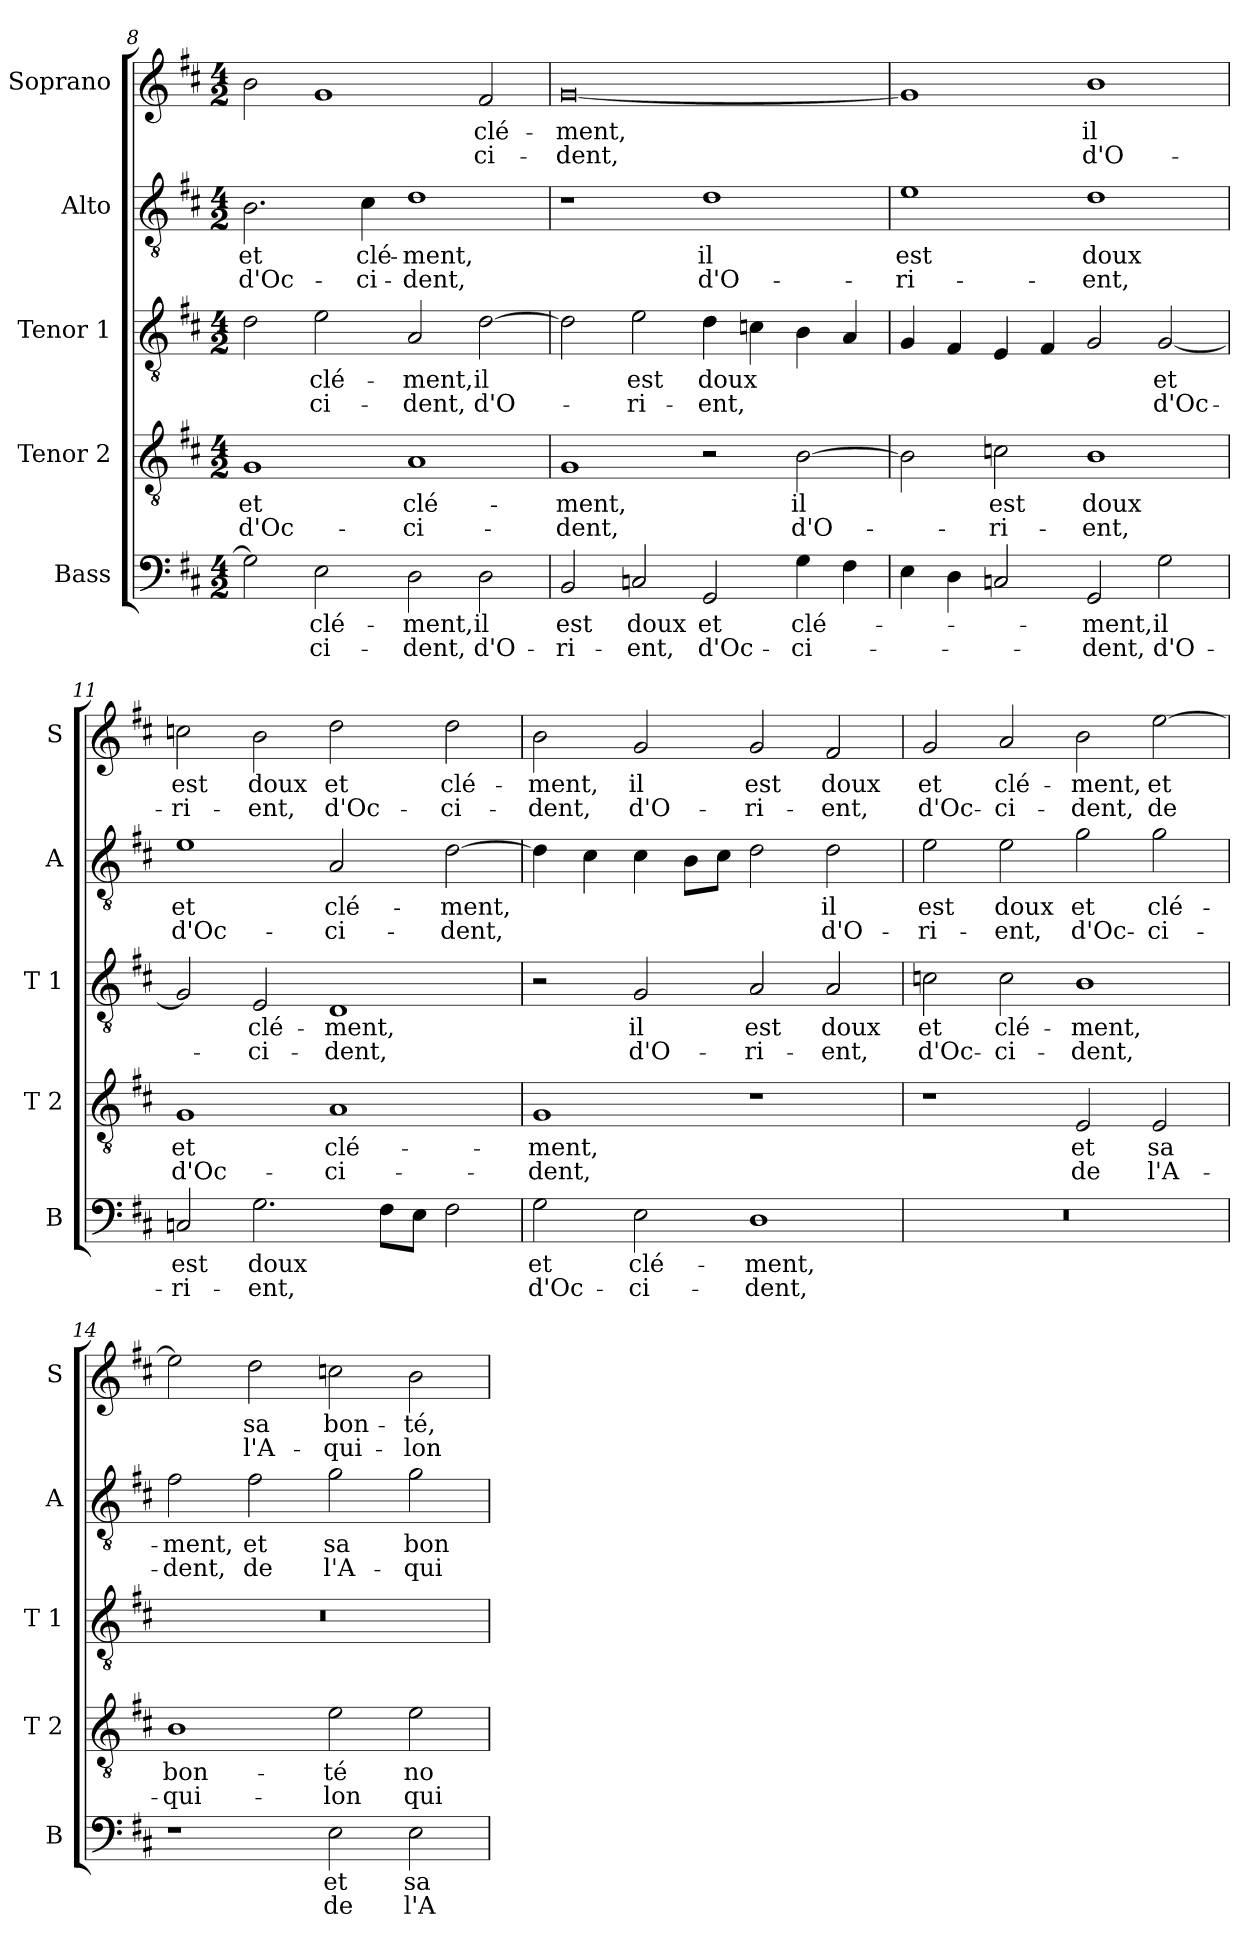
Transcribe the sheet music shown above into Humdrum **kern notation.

**kern	**text	**text	**kern	**text	**text	**kern	**text	**text	**kern	**text	**text	**kern	**text	**text
*part5	*part5	*part5	*part4	*part4	*part4	*part3	*part3	*part3	*part2	*part2	*part2	*part1	*part1	*part1
*staff5	*staff5	*staff5	*staff4	*staff4	*staff4	*staff3	*staff3	*staff3	*staff2	*staff2	*staff2	*staff1	*staff1	*staff1
*I"Bass	*	*	*I"Tenor 2	*	*	*I"Tenor 1	*	*	*I"Alto	*	*	*I"Soprano	*	*
*I'B	*	*	*I'T 2	*	*	*I'T 1	*	*	*I'A	*	*	*I'S	*	*
*clefF4	*	*	*clefGv2	*	*	*clefGv2	*	*	*clefGv2	*	*	*clefG2	*	*
*k[f#c#]	*	*	*k[f#c#]	*	*	*k[f#c#]	*	*	*k[f#c#]	*	*	*k[f#c#]	*	*
*D:	*	*	*D:	*	*	*D:	*	*	*D:	*	*	*D:	*	*
*M4/2	*	*	*M4/2	*	*	*M4/2	*	*	*M4/2	*	*	*M4/2	*	*
=8	=8	=8	=8	=8	=8	=8	=8	=8	=8	=8	=8	=8	=8	=8
!	!	!	!	!LO:LY:b	!LO:LY:b	!	!	!	!	!LO:LY:b	!LO:LY:b	!	!	!
2G\]	.	.	1G	et	d'Oc-	2d\	.	.	2.B\	et	d'Oc-	2b\	.	.
!	!LO:LY:b	!LO:LY:b	!	!	!	!	!LO:LY:b	!LO:LY:b	!	!	!	!	!	!
2E\	clé-	-ci-	.	.	.	2e\	clé-	-ci-	.	.	.	1g	.	.
!	!	!	!	!	!	!	!	!	!	!LO:LY:b	!LO:LY:b	!	!	!
.	.	.	.	.	.	.	.	.	4c#\	clé-	-ci-	.	.	.
!	!LO:LY:b	!LO:LY:b	!	!LO:LY:b	!LO:LY:b	!	!LO:LY:b	!LO:LY:b	!	!LO:LY:b	!LO:LY:b	!	!	!
2D\	-ment,	-dent,	1A	clé-	-ci-	2A/	-ment,	-dent,	1d	-ment,	-dent,	.	.	.
!	!LO:LY:b	!LO:LY:b	!	!	!	!	!LO:LY:b	!LO:LY:b	!	!	!	!	!LO:LY:b	!LO:LY:b
2D\	il	d'O-	.	.	.	[2d\	il	d'O-	.	.	.	2f#/	clé-	-ci-
=9	=9	=9	=9	=9	=9	=9	=9	=9	=9	=9	=9	=9	=9	=9
!	!LO:LY:b	!LO:LY:b	!	!LO:LY:b	!LO:LY:b	!	!	!	!	!	!	!	!LO:LY:b	!LO:LY:b
2BB/	est	-ri-	1G	-ment,	-dent,	2d\]	.	.	1r	.	.	[0g	-ment,	-dent,
!	!LO:LY:b	!LO:LY:b	!	!	!	!	!LO:LY:b	!LO:LY:b	!	!	!	!	!	!
2Cn/	doux	-ent,	.	.	.	2e\	est	-ri-	.	.	.	.	.	.
!	!LO:LY:b	!LO:LY:b	!	!	!	!	!LO:LY:b	!LO:LY:b	!	!LO:LY:b	!LO:LY:b	!	!	!
2GG/	et	d'Oc-	2r	.	.	4d\	doux	-ent,	1d	il	d'O-	.	.	.
.	.	.	.	.	.	4cn\	.	.	.	.	.	.	.	.
!	!LO:LY:b	!LO:LY:b	!	!LO:LY:b	!LO:LY:b	!	!	!	!	!	!	!	!	!
4G\	clé-	-ci-	[2B\	il	d'O-	4B\	.	.	.	.	.	.	.	.
4F#\	.	.	.	.	.	4A/	.	.	.	.	.	.	.	.
!!LO:LB:g=z
=10	=10	=10	=10	=10	=10	=10	=10	=10	=10	=10	=10	=10	=10	=10
!	!	!	!	!	!	!	!	!	!	!LO:LY:b	!LO:LY:b	!	!	!
4E\	.	.	2B\]	.	.	4G/	.	.	1e	est	-ri-	1g]	.	.
4D\	.	.	.	.	.	4F#/	.	.	.	.	.	.	.	.
!	!	!	!	!LO:LY:b	!LO:LY:b	!	!	!	!	!	!	!	!	!
2Cn/	.	.	2cn\	est	-ri-	4E/	.	.	.	.	.	.	.	.
.	.	.	.	.	.	4F#/	.	.	.	.	.	.	.	.
!	!LO:LY:b	!LO:LY:b	!	!LO:LY:b	!LO:LY:b	!	!	!	!	!LO:LY:b	!LO:LY:b	!	!LO:LY:b	!LO:LY:b
2GG/	-ment,	-dent,	1B	doux	-ent,	2G/	.	.	1d	doux	-ent,	1b	il	d'O-
!	!LO:LY:b	!LO:LY:b	!	!	!	!	!LO:LY:b	!LO:LY:b	!	!	!	!	!	!
2G\	il	d'O-	.	.	.	[2G/	et	d'Oc-	.	.	.	.	.	.
=11	=11	=11	=11	=11	=11	=11	=11	=11	=11	=11	=11	=11	=11	=11
!	!LO:LY:b	!LO:LY:b	!	!LO:LY:b	!LO:LY:b	!	!	!	!	!LO:LY:b	!LO:LY:b	!	!LO:LY:b	!LO:LY:b
2Cn/	est	-ri-	1G	et	d'Oc-	2G/]	.	.	1e	et	d'Oc-	2ccn\	est	-ri-
!	!LO:LY:b	!LO:LY:b	!	!	!	!	!LO:LY:b	!LO:LY:b	!	!	!	!	!LO:LY:b	!LO:LY:b
2.G\	doux	-ent,	.	.	.	2E/	clé-	-ci-	.	.	.	2b\	doux	-ent,
!	!	!	!	!LO:LY:b	!LO:LY:b	!	!LO:LY:b	!LO:LY:b	!	!LO:LY:b	!LO:LY:b	!	!LO:LY:b	!LO:LY:b
.	.	.	1A	clé-	-ci-	1D	-ment,	-dent,	2A/	clé-	-ci-	2dd\	et	d'Oc-
8F#\L	.	.	.	.	.	.	.	.	.	.	.	.	.	.
8E\J	.	.	.	.	.	.	.	.	.	.	.	.	.	.
!	!	!	!	!	!	!	!	!	!	!LO:LY:b	!LO:LY:b	!	!LO:LY:b	!LO:LY:b
2F#\	.	.	.	.	.	.	.	.	[2d\	-ment,	-dent,	2dd\	clé-	-ci-
=12	=12	=12	=12	=12	=12	=12	=12	=12	=12	=12	=12	=12	=12	=12
!	!LO:LY:b	!LO:LY:b	!	!LO:LY:b	!LO:LY:b	!	!	!	!	!	!	!	!LO:LY:b	!LO:LY:b
2G\	et	d'Oc-	1G	-ment,	-dent,	2r	.	.	4d\]	.	.	2b\	-ment,	-dent,
.	.	.	.	.	.	.	.	.	4c#\	.	.	.	.	.
!	!LO:LY:b	!LO:LY:b	!	!	!	!	!LO:LY:b	!LO:LY:b	!	!	!	!	!LO:LY:b	!LO:LY:b
2E\	clé-	-ci-	.	.	.	2G/	il	d'O-	4c#\	.	.	2g/	il	d'O-
.	.	.	.	.	.	.	.	.	8B\L	.	.	.	.	.
.	.	.	.	.	.	.	.	.	8c#\J	.	.	.	.	.
!	!LO:LY:b	!LO:LY:b	!	!	!	!	!LO:LY:b	!LO:LY:b	!	!	!	!	!LO:LY:b	!LO:LY:b
1D	-ment,	-dent,	1r	.	.	2A/	est	-ri-	2d\	.	.	2g/	est	-ri-
!	!	!	!	!	!	!	!LO:LY:b	!LO:LY:b	!	!LO:LY:b	!LO:LY:b	!	!LO:LY:b	!LO:LY:b
.	.	.	.	.	.	2A/	doux	-ent,	2d\	il	d'O-	2f#/	doux	-ent,
!!LO:LB:g=z
=13	=13	=13	=13	=13	=13	=13	=13	=13	=13	=13	=13	=13	=13	=13
!	!	!	!	!	!	!	!LO:LY:b	!LO:LY:b	!	!LO:LY:b	!LO:LY:b	!	!LO:LY:b	!LO:LY:b
0r	.	.	1r	.	.	2cn\	et	d'Oc-	2e\	est	-ri-	2g/	et	d'Oc-
!	!	!	!	!	!	!	!LO:LY:b	!LO:LY:b	!	!LO:LY:b	!LO:LY:b	!	!LO:LY:b	!LO:LY:b
.	.	.	.	.	.	2c\	clé-	-ci-	2e\	doux	-ent,	2a/	clé-	-ci-
!	!	!	!	!LO:LY:b	!LO:LY:b	!	!LO:LY:b	!LO:LY:b	!	!LO:LY:b	!LO:LY:b	!	!LO:LY:b	!LO:LY:b
.	.	.	2E/	et	de	1B	-ment,	-dent,	2g\	et	d'Oc-	2b\	-ment,	-dent,
!	!	!	!	!LO:LY:b	!LO:LY:b	!	!	!	!	!LO:LY:b	!LO:LY:b	!	!LO:LY:b	!LO:LY:b
.	.	.	2E/	sa	l'A-	.	.	.	2g\	clé-	-ci-	[2ee\	et	de
=14	=14	=14	=14	=14	=14	=14	=14	=14	=14	=14	=14	=14	=14	=14
!	!	!	!	!LO:LY:b	!LO:LY:b	!	!	!	!	!LO:LY:b	!LO:LY:b	!	!	!
1r	.	.	1B	bon-	-qui-	0r	.	.	2f#\	-ment,	-dent,	2ee\]	.	.
!	!	!	!	!	!	!	!	!	!	!LO:LY:b	!LO:LY:b	!	!LO:LY:b	!LO:LY:b
.	.	.	.	.	.	.	.	.	2f#\	et	de	2dd\	sa	l'A-
!	!LO:LY:b	!LO:LY:b	!	!LO:LY:b	!LO:LY:b	!	!	!	!	!LO:LY:b	!LO:LY:b	!	!LO:LY:b	!LO:LY:b
2E\	et	de	2e\	-té	-lon	.	.	.	2g\	sa	l'A-	2ccn\	bon-	-qui-
!	!LO:LY:b	!LO:LY:b	!	!LO:LY:b	!LO:LY:b	!	!	!	!	!LO:LY:b	!LO:LY:b	!	!LO:LY:b	!LO:LY:b
2E\	sa	l'A-	2e\	no-	qui	.	.	.	2g\	bon-	-qui-	2b\	-té,	-lon
=	=	=	=	=	=	=	=	=	=	=	=	=	=	=
*-	*-	*-	*-	*-	*-	*-	*-	*-	*-	*-	*-	*-	*-	*-
